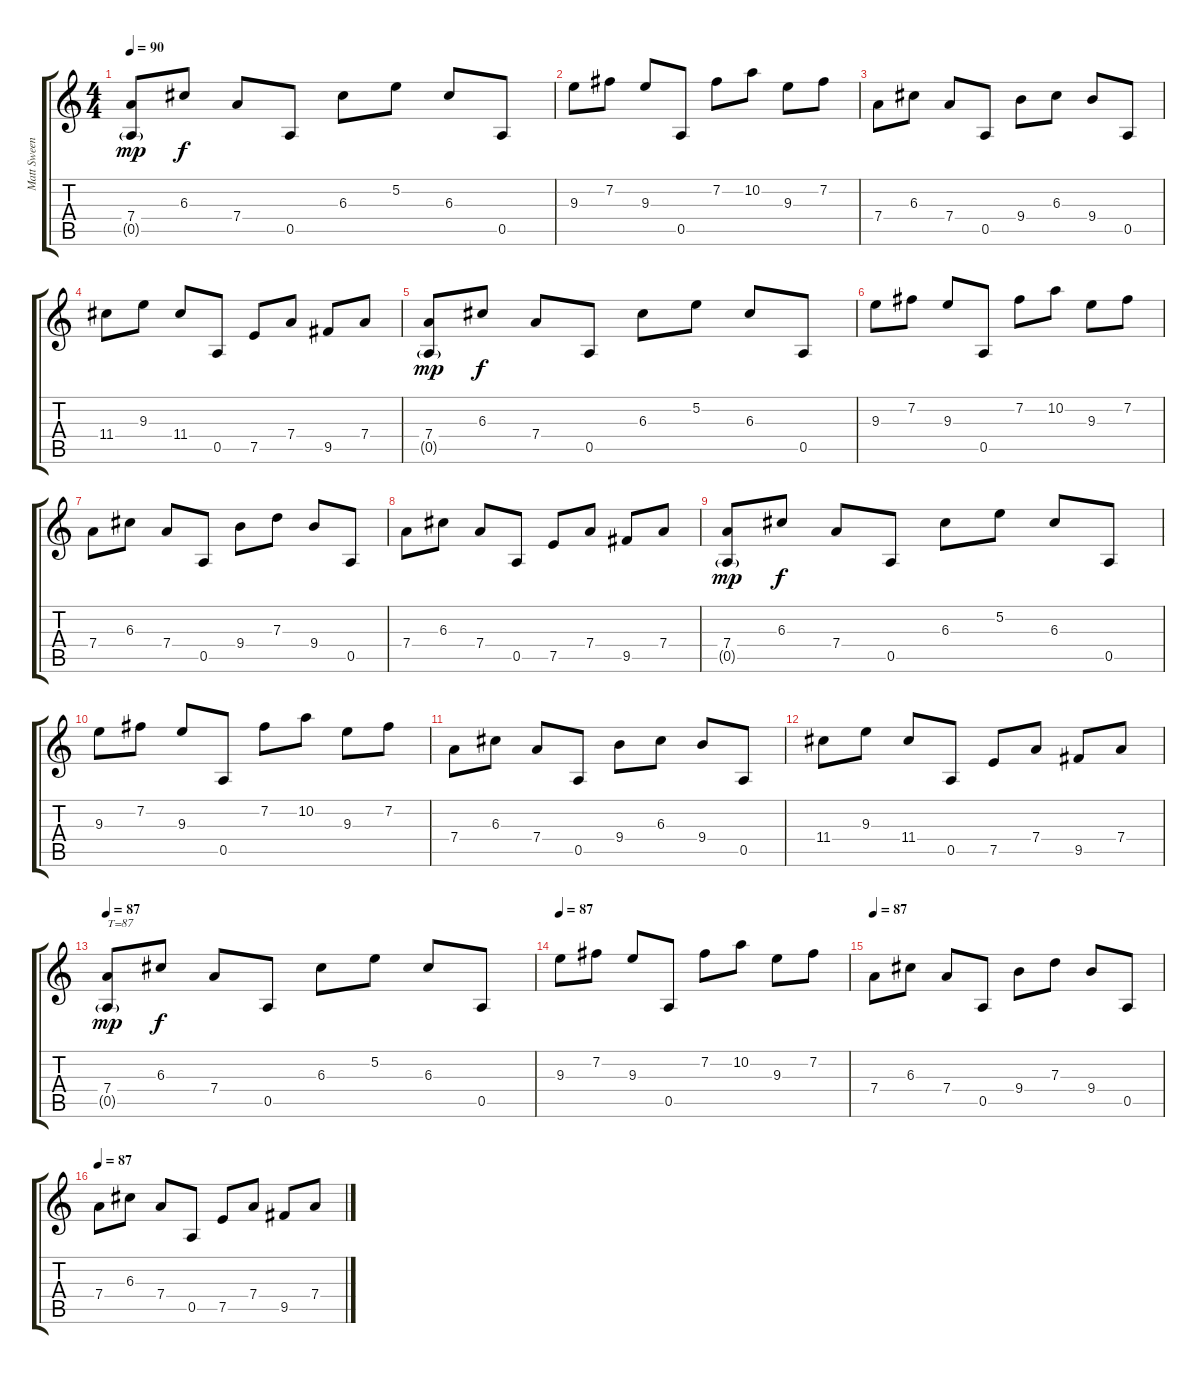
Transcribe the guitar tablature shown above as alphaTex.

\track ("Matt Sweeney" "Matt Sween") {instrument electricguitarjazz}
\staff {score tabs}
\tuning (E4 B3 G3 D3 A2 D2) {hide}
\ts (4 4)
\tempo 90
\clef g2
\ks c
(7.4 0.5{g}).8{dy mp} 6.3.8{dy f} 7.4.8 0.5.8 6.3.8 5.2.8 6.3.8 0.5.8 |
9.3.8 7.2.8 9.3.8 0.5.8 7.2.8 10.2.8 9.3.8 7.2.8 |
7.4.8 6.3.8 7.4.8 0.5.8 9.4.8 6.3.8 9.4.8 0.5.8 |
11.4.8 9.3.8 11.4.8 0.5.8 7.5.8 7.4.8 9.5.8 7.4.8 |
(7.4 0.5{g}).8{dy mp} 6.3.8{dy f} 7.4.8 0.5.8 6.3.8 5.2.8 6.3.8 0.5.8 |
9.3.8 7.2.8 9.3.8 0.5.8 7.2.8 10.2.8 9.3.8 7.2.8 |
7.4.8 6.3.8 7.4.8 0.5.8 9.4.8 7.3.8 9.4.8 0.5.8 |
7.4.8 6.3.8 7.4.8 0.5.8 7.5.8 7.4.8 9.5.8 7.4.8 |
(7.4 0.5{g}).8{dy mp} 6.3.8{dy f} 7.4.8 0.5.8 6.3.8 5.2.8 6.3.8 0.5.8 |
9.3.8 7.2.8 9.3.8 0.5.8 7.2.8 10.2.8 9.3.8 7.2.8 |
7.4.8 6.3.8 7.4.8 0.5.8 9.4.8 6.3.8 9.4.8 0.5.8 |
11.4.8 9.3.8 11.4.8 0.5.8 7.5.8 7.4.8 9.5.8 7.4.8 |
\tempo 87
(7.4 0.5{g}).8{txt "T=87" dy mp} 6.3.8{dy f} 7.4.8 0.5.8 6.3.8 5.2.8 6.3.8 0.5.8 |
\tempo 87
9.3.8 7.2.8 9.3.8 0.5.8 7.2.8 10.2.8 9.3.8 7.2.8 |
\tempo 87
7.4.8 6.3.8 7.4.8 0.5.8 9.4.8 7.3.8 9.4.8 0.5.8 |
\tempo 87
7.4.8 6.3.8 7.4.8 0.5.8 7.5.8 7.4.8 9.5.8 7.4.8
